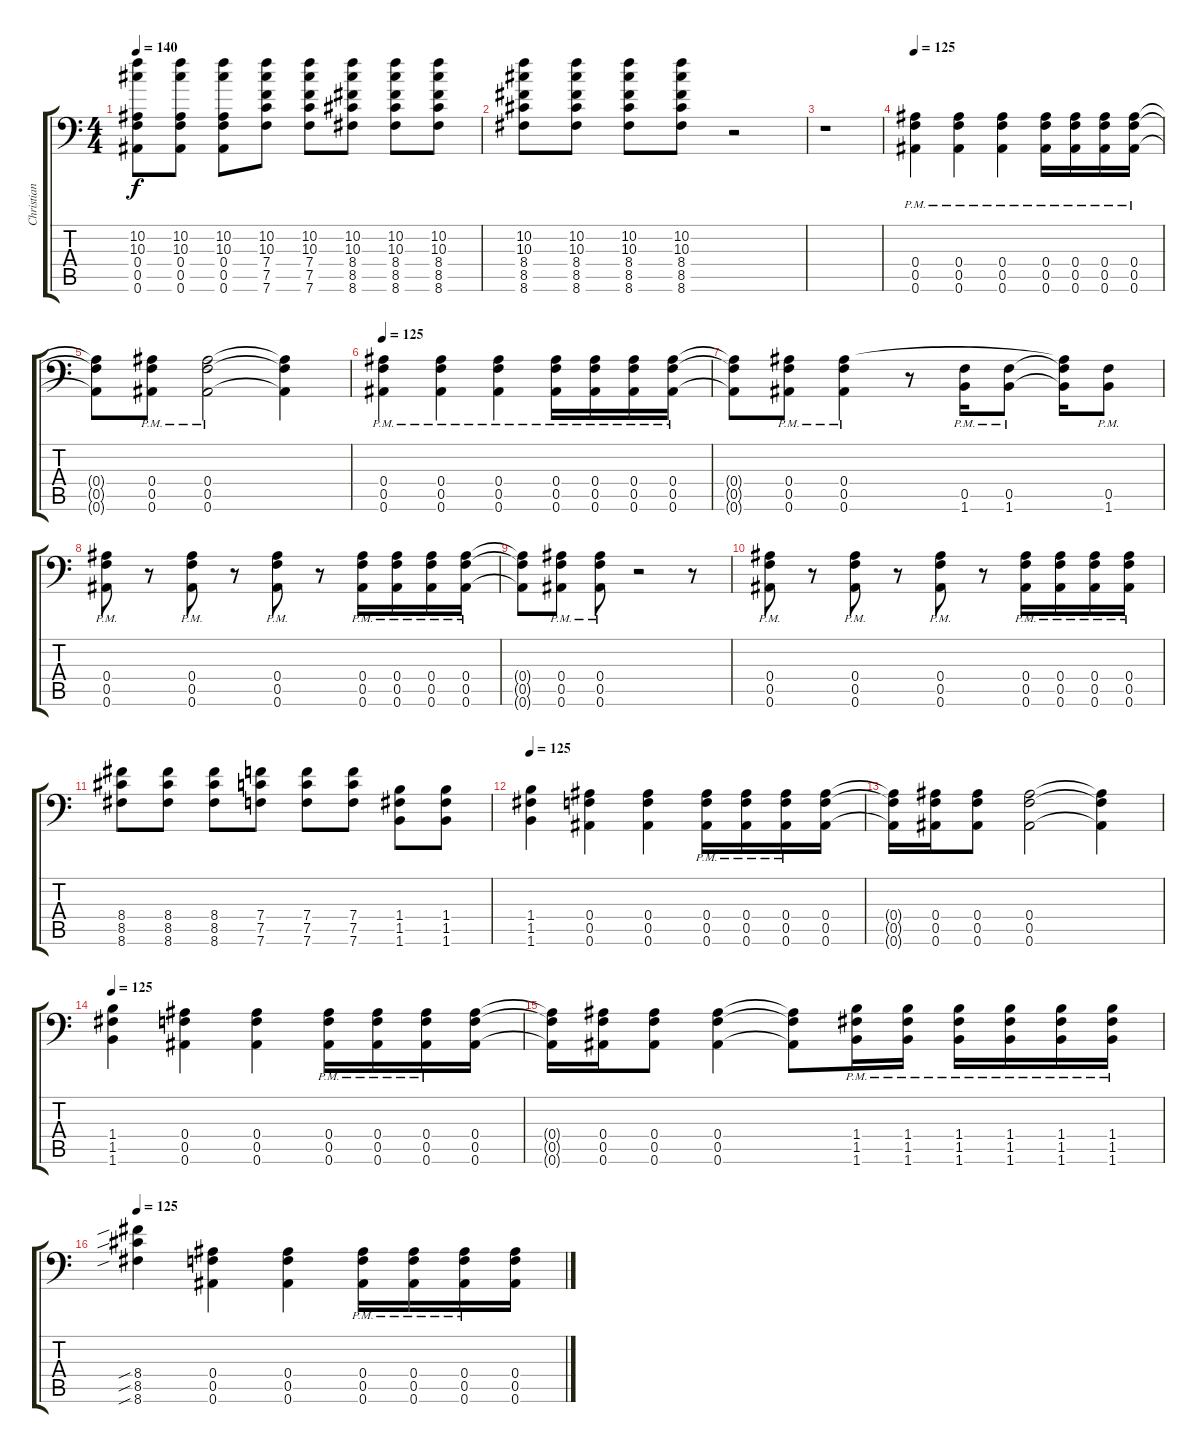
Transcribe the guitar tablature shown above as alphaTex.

\track ("Christian" "Christian") {instrument distortionguitar}
\staff {score tabs}
\tuning (C4 G3 Eb3 Bb2 F2 Bb1) {hide}
\ts (4 4)
\tempo 140
\clef f4
\ks c
(10.2{t} 10.3{t} 0.4{t} 0.5{t} 0.6{t}).8{dy f} (10.2 10.3 0.4 0.5 0.6).8 (10.2 10.3 0.4 0.5 0.6).8 (10.2 10.3 7.4 7.5 7.6).8 (10.2 10.3 7.4 7.5 7.6).8 (10.2 10.3 8.4 8.5 8.6).8 (10.2 10.3 8.4 8.5 8.6).8 (10.2 10.3 8.4 8.5 8.6).8 |
(10.2 10.3 8.4 8.5 8.6).8 (10.2 10.3 8.4 8.5 8.6).8 (10.2 10.3 8.4 8.5 8.6).8 (10.2 10.3 8.4 8.5 8.6).8 r.2 |
r.1 |
\tempo 125
(0.4{pm} 0.5{pm} 0.6{pm}).4 (0.4{pm} 0.5{pm} 0.6{pm}).4 (0.4{pm} 0.5{pm} 0.6{pm}).4 (0.4{pm} 0.5{pm} 0.6{pm}).16 (0.4{pm} 0.5{pm} 0.6{pm}).16 (0.4{pm} 0.5{pm} 0.6{pm}).16 (0.4{pm} 0.5{pm} 0.6{pm}).16 |
(0.4{t} 0.5{t} 0.6{t}).8 (0.4{pm} 0.5{pm} 0.6{pm}).8 (0.4{pm} 0.5{pm} 0.6{pm}).2 (0.4{t} 0.5{t} 0.6{t}).4 |
\tempo 125
(0.4{pm} 0.5{pm} 0.6{pm}).4 (0.4{pm} 0.5{pm} 0.6{pm}).4 (0.4{pm} 0.5{pm} 0.6{pm}).4 (0.4{pm} 0.5{pm} 0.6{pm}).16 (0.4{pm} 0.5{pm} 0.6{pm}).16 (0.4{pm} 0.5{pm} 0.6{pm}).16 (0.4{pm} 0.5{pm} 0.6{pm}).16 |
(0.4{t} 0.5{t} 0.6{t}).8 (0.4{pm} 0.5{pm} 0.6{pm}).8 (0.4{pm} 0.5{pm} 0.6{pm}).4 r.8 (0.5 1.6{pm}).16 (0.5 1.6{pm}).8 (0.4{t} 0.5{t} 1.6{t}).16 (0.5 1.6{pm}).8 |
(0.4{pm} 0.5{pm} 0.6{pm}).8 r.8 (0.4{pm} 0.5{pm} 0.6{pm}).8 r.8 (0.4{pm} 0.5{pm} 0.6{pm}).8 r.8 (0.4{pm} 0.5{pm} 0.6{pm}).16 (0.4{pm} 0.5{pm} 0.6{pm}).16 (0.4{pm} 0.5{pm} 0.6{pm}).16 (0.4{pm} 0.5{pm} 0.6{pm}).16 |
(0.4{t} 0.5{t} 0.6{t}).8 (0.4{pm} 0.5{pm} 0.6{pm}).8 (0.4{pm} 0.5{pm} 0.6{pm}).8 r.2 r.8 |
(0.4{pm} 0.5{pm} 0.6{pm}).8 r.8 (0.4{pm} 0.5{pm} 0.6{pm}).8 r.8 (0.4{pm} 0.5{pm} 0.6{pm}).8 r.8 (0.4{pm} 0.5{pm} 0.6{pm}).16 (0.4{pm} 0.5{pm} 0.6{pm}).16 (0.4{pm} 0.5{pm} 0.6{pm}).16 (0.4{pm} 0.5{pm} 0.6{pm}).16 |
(8.4 8.5 8.6).8 (8.4 8.5 8.6).8 (8.4 8.5 8.6).8 (7.4 7.5 7.6).8 (7.4 7.5 7.6).8 (7.4 7.5 7.6).8 (1.4 1.5 1.6).8 (1.4 1.5 1.6).8 |
\tempo 125
(1.4 1.5 1.6).4 (0.4 0.5 0.6).4 (0.4 0.5 0.6).4 (0.4{pm} 0.5{pm} 0.6{pm}).16 (0.4{pm} 0.5{pm} 0.6{pm}).16 (0.4{pm} 0.5{pm} 0.6{pm}).16 (0.4 0.5 0.6).16 |
(0.4{t} 0.5{t} 0.6{t}).16 (0.4 0.5 0.6).16 (0.4 0.5 0.6).8 (0.4 0.5 0.6).2 (0.4{t} 0.5{t} 0.6{t}).4 |
\tempo 125
(1.4 1.5 1.6).4 (0.4 0.5 0.6).4 (0.4 0.5 0.6).4 (0.4{pm} 0.5{pm} 0.6{pm}).16 (0.4{pm} 0.5{pm} 0.6{pm}).16 (0.4{pm} 0.5{pm} 0.6{pm}).16 (0.4 0.5 0.6).16 |
(0.4{t} 0.5{t} 0.6{t}).16 (0.4 0.5 0.6).16 (0.4 0.5 0.6).8 (0.4 0.5 0.6).4 (0.4{t} 0.5{t} 0.6{t}).8 (1.4{pm} 1.5{pm} 1.6{pm}).16 (1.4{pm} 1.5{pm} 1.6{pm}).16 (1.4{pm} 1.5{pm} 1.6{pm}).16 (1.4{pm} 1.5{pm} 1.6{pm}).16 (1.4{pm} 1.5{pm} 1.6{pm}).16 (1.4{pm} 1.5{pm} 1.6{pm}).16 |
\tempo 125
(8.4{sib} 8.5{sib} 8.6{sib}).4 (0.4 0.5 0.6).4 (0.4 0.5 0.6).4 (0.4{pm} 0.5{pm} 0.6{pm}).16 (0.4{pm} 0.5{pm} 0.6{pm}).16 (0.4{pm} 0.5{pm} 0.6{pm}).16 (0.4 0.5 0.6).16
